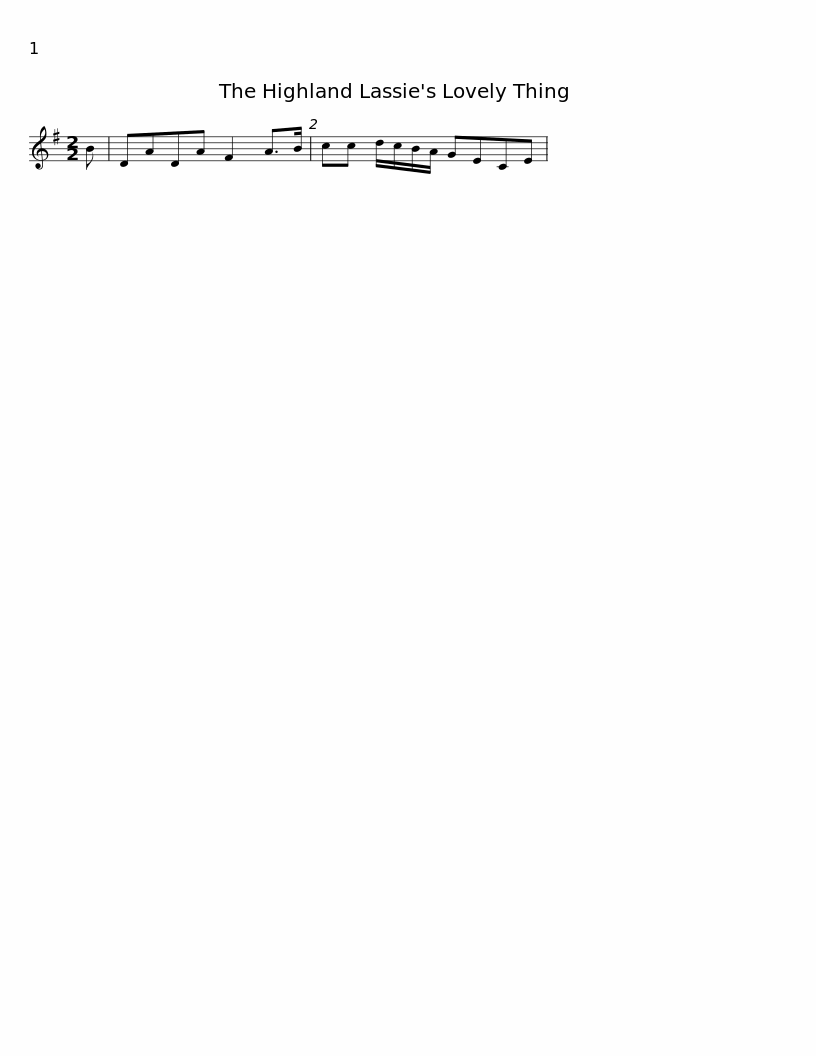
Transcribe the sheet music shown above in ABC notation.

X:1
L:1/8
M:2/2
I:linebreak $
K:G
V:1 treble
V:1
 B | DADA F2 A>B | cc d/c/B/A/ GECE | %3
